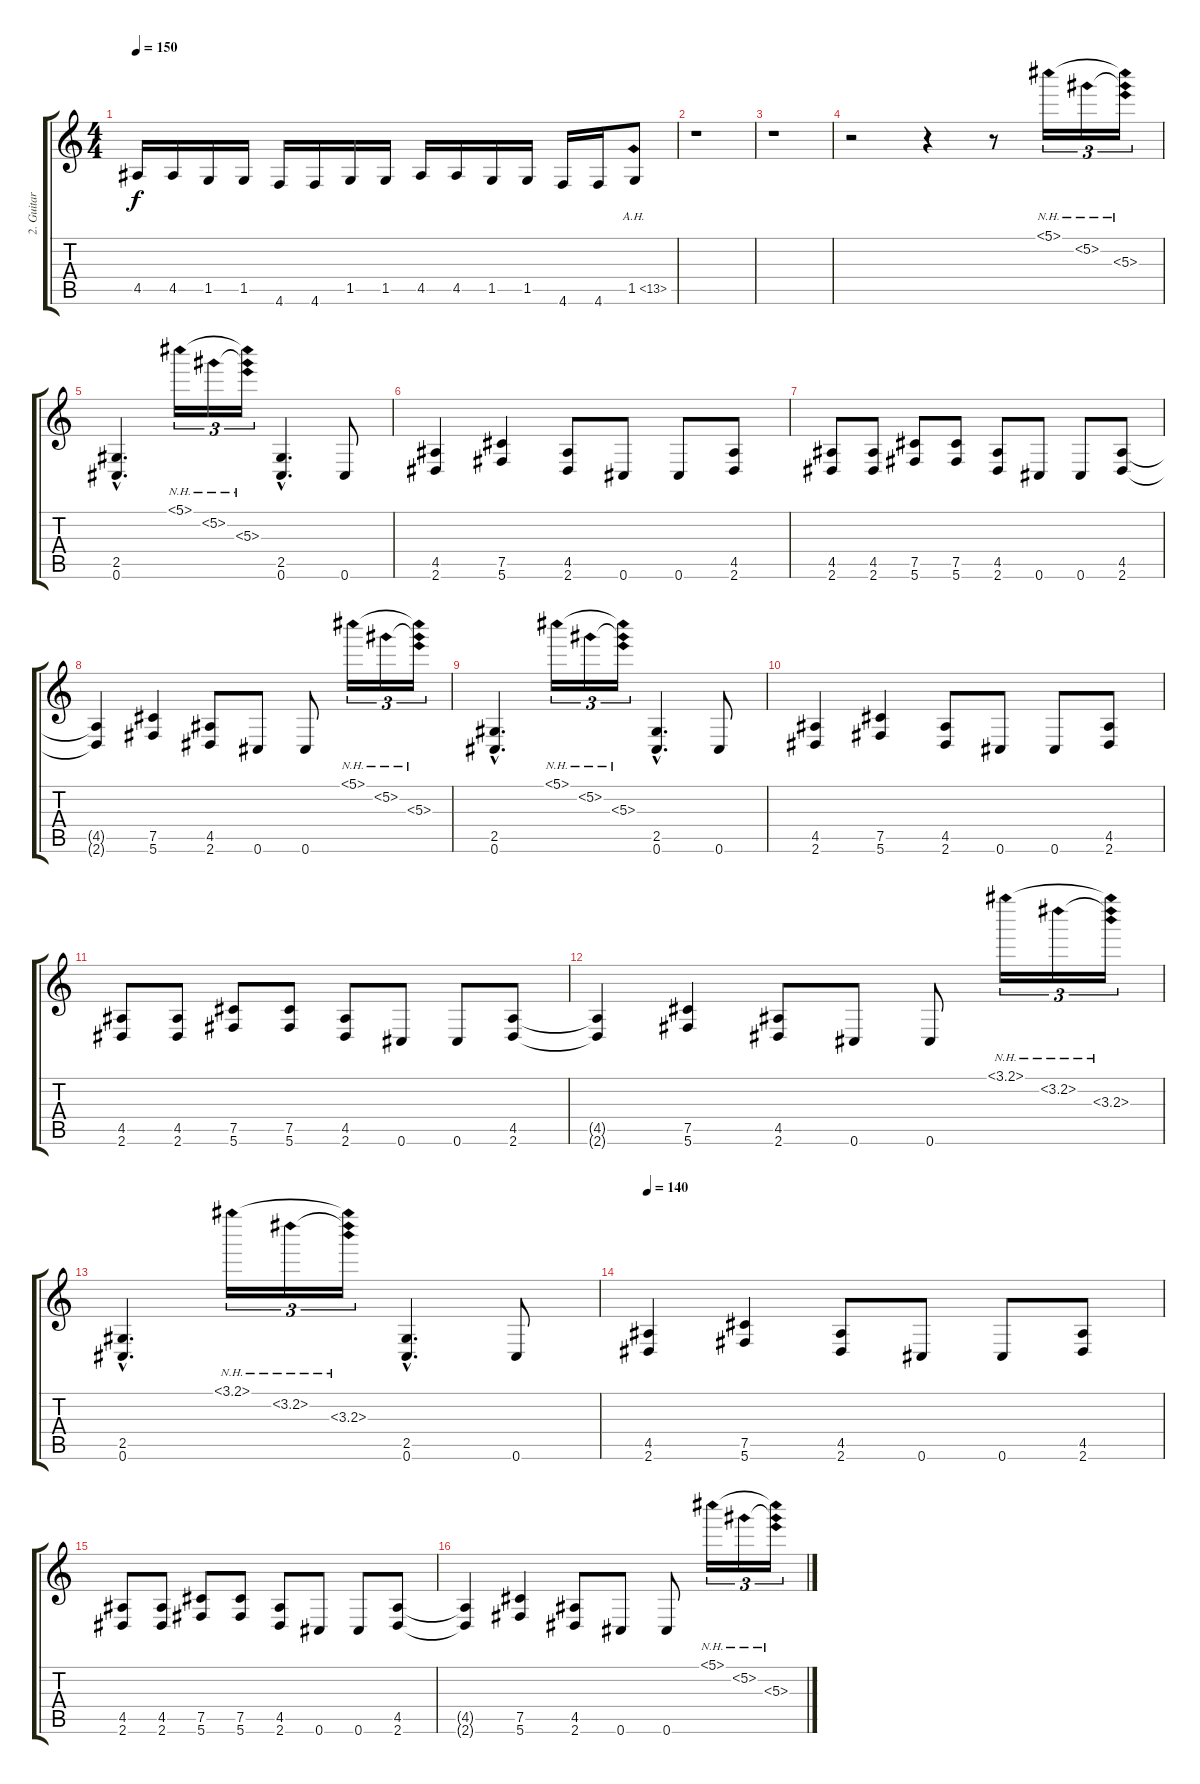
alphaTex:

\track ("2. Guitar" "2. Guitar") {instrument overdrivenguitar}
\staff {score tabs}
\tuning (Db4 Ab3 E3 B2 Gb2 Db2) {hide}
\ts (4 4)
\tempo 150
\clef g2
\ks c
4.5.16{dy f} 4.5.16 1.5.16 1.5.16 4.6.16 4.6.16 1.5.16 1.5.16 4.5.16 4.5.16 1.5.16 1.5.16 4.6.16 4.6.16 1.5{ah 12}.8 |
r.1 |
r.1 |
r.2 r.4 r.8 5.1{nh}.16{tu (3 2)} 5.2{nh}.16{tu (3 2)} (5.1{nh t} 5.2{nh t} 5.3{nh}).16{tu (3 2)} |
(2.5{hac} 0.6{hac}).4{d} 5.1{nh}.16{tu (3 2)} 5.2{nh}.16{tu (3 2)} (5.1{nh t} 5.2{nh t} 5.3{nh}).16{tu (3 2)} (2.5{hac} 0.6{hac}).4{d} 0.6.8 |
(4.5 2.6).4 (7.5 5.6).4 (4.5 2.6).8 0.6.8 0.6.8 (4.5 2.6).8 |
(4.5 2.6).8 (4.5 2.6).8 (7.5 5.6).8 (7.5 5.6).8 (4.5 2.6).8 0.6.8 0.6.8 (4.5 2.6).8 |
(4.5{t} 2.6{t}).4 (7.5 5.6).4 (4.5 2.6).8 0.6.8 0.6.8 5.1{nh}.16{tu (3 2)} 5.2{nh}.16{tu (3 2)} (5.1{nh t} 5.2{nh t} 5.3{nh}).16{tu (3 2)} |
(2.5{hac} 0.6{hac}).4{d} 5.1{nh}.16{tu (3 2)} 5.2{nh}.16{tu (3 2)} (5.1{nh t} 5.2{nh t} 5.3{nh}).16{tu (3 2)} (2.5{hac} 0.6{hac}).4{d} 0.6.8 |
(4.5 2.6).4 (7.5 5.6).4 (4.5 2.6).8 0.6.8 0.6.8 (4.5 2.6).8 |
(4.5 2.6).8 (4.5 2.6).8 (7.5 5.6).8 (7.5 5.6).8 (4.5 2.6).8 0.6.8 0.6.8 (4.5 2.6).8 |
(4.5{t} 2.6{t}).4 (7.5 5.6).4 (4.5 2.6).8 0.6.8 0.6.8 3.1{nh}.16{tu (3 2)} 3.2{nh}.16{tu (3 2)} (3.1{nh t} 3.2{nh t} 3.3{nh}).16{tu (3 2)} |
(2.5{hac} 0.6{hac}).4{d} 3.1{nh}.16{tu (3 2)} 3.2{nh}.16{tu (3 2)} (3.1{nh t} 3.2{nh t} 3.3{nh}).16{tu (3 2)} (2.5{hac} 0.6{hac}).4{d} 0.6.8 |
\tempo 140
(4.5 2.6).4 (7.5 5.6).4 (4.5 2.6).8 0.6.8 0.6.8 (4.5 2.6).8 |
(4.5 2.6).8 (4.5 2.6).8 (7.5 5.6).8 (7.5 5.6).8 (4.5 2.6).8 0.6.8 0.6.8 (4.5 2.6).8 |
(4.5{t} 2.6{t}).4 (7.5 5.6).4 (4.5 2.6).8 0.6.8 0.6.8 5.1{nh}.16{tu (3 2)} 5.2{nh}.16{tu (3 2)} (5.1{nh t} 5.2{nh t} 5.3{nh}).16{tu (3 2)}
